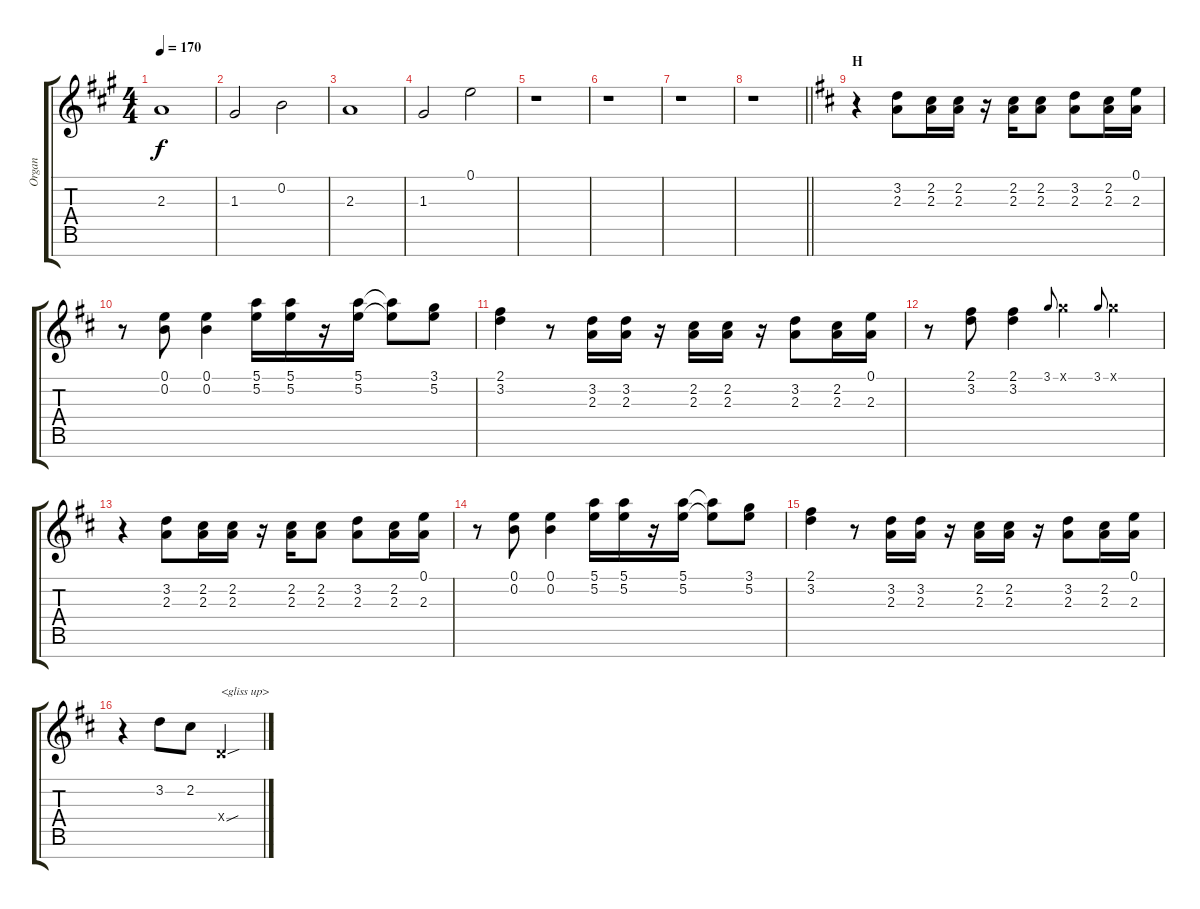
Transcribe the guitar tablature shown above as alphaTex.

\track ("Organ" "Organ") {instrument rockorgan}
\staff {score tabs}
\tuning (E5 B4 G4 D4 A3 E3 B2) {hide}
\ts (4 4)
\tempo 170
\clef g2
\ks a
2.3.1{dy f} |
1.3.2 0.2.2 |
2.3.1 |
1.3.2 0.1.2 |
r.1 |
r.1 |
r.1 |
\barLineRight lightlight
r.1 |
\section ("" "H")
\ks d
r.4 (3.2 2.3).8 (2.2 2.3).16 (2.2 2.3).16 r.16 (2.2 2.3).16 (2.2 2.3).8 (3.2 2.3).8 (2.2 2.3).16 (0.1 2.3).16 |
r.8 (0.1 0.2).8 (0.1 0.2).4 (5.1 5.2).16 (5.1 5.2).16 r.16 (5.1 5.2).16 (5.1{t} 5.2{t}).8 (3.1 5.2).8 |
(2.1 3.2).4 r.8 (3.2 2.3).16 (3.2 2.3).16 r.16 (2.2 2.3).16 (2.2 2.3).16 r.16 (3.2 2.3).8 (2.2 2.3).16 (0.1 2.3).16 |
r.8 (2.1 3.2).8 (2.1 3.2).4 3.1.8{gr onbeat} 3.1{x}.4 3.1.8{gr onbeat} 3.1{x}.4 |
r.4 (3.2 2.3).8 (2.2 2.3).16 (2.2 2.3).16 r.16 (2.2 2.3).16 (2.2 2.3).8 (3.2 2.3).8 (2.2 2.3).16 (0.1 2.3).16 |
r.8 (0.1 0.2).8 (0.1 0.2).4 (5.1 5.2).16 (5.1 5.2).16 r.16 (5.1 5.2).16 (5.1{t} 5.2{t}).8 (3.1 5.2).8 |
(2.1 3.2).4 r.8 (3.2 2.3).16 (3.2 2.3).16 r.16 (2.2 2.3).16 (2.2 2.3).16 r.16 (3.2 2.3).8 (2.2 2.3).16 (0.1 2.3).16 |
r.4 3.2.8 2.2.8 0.4{sou x}.2{txt "<gliss up>"}
